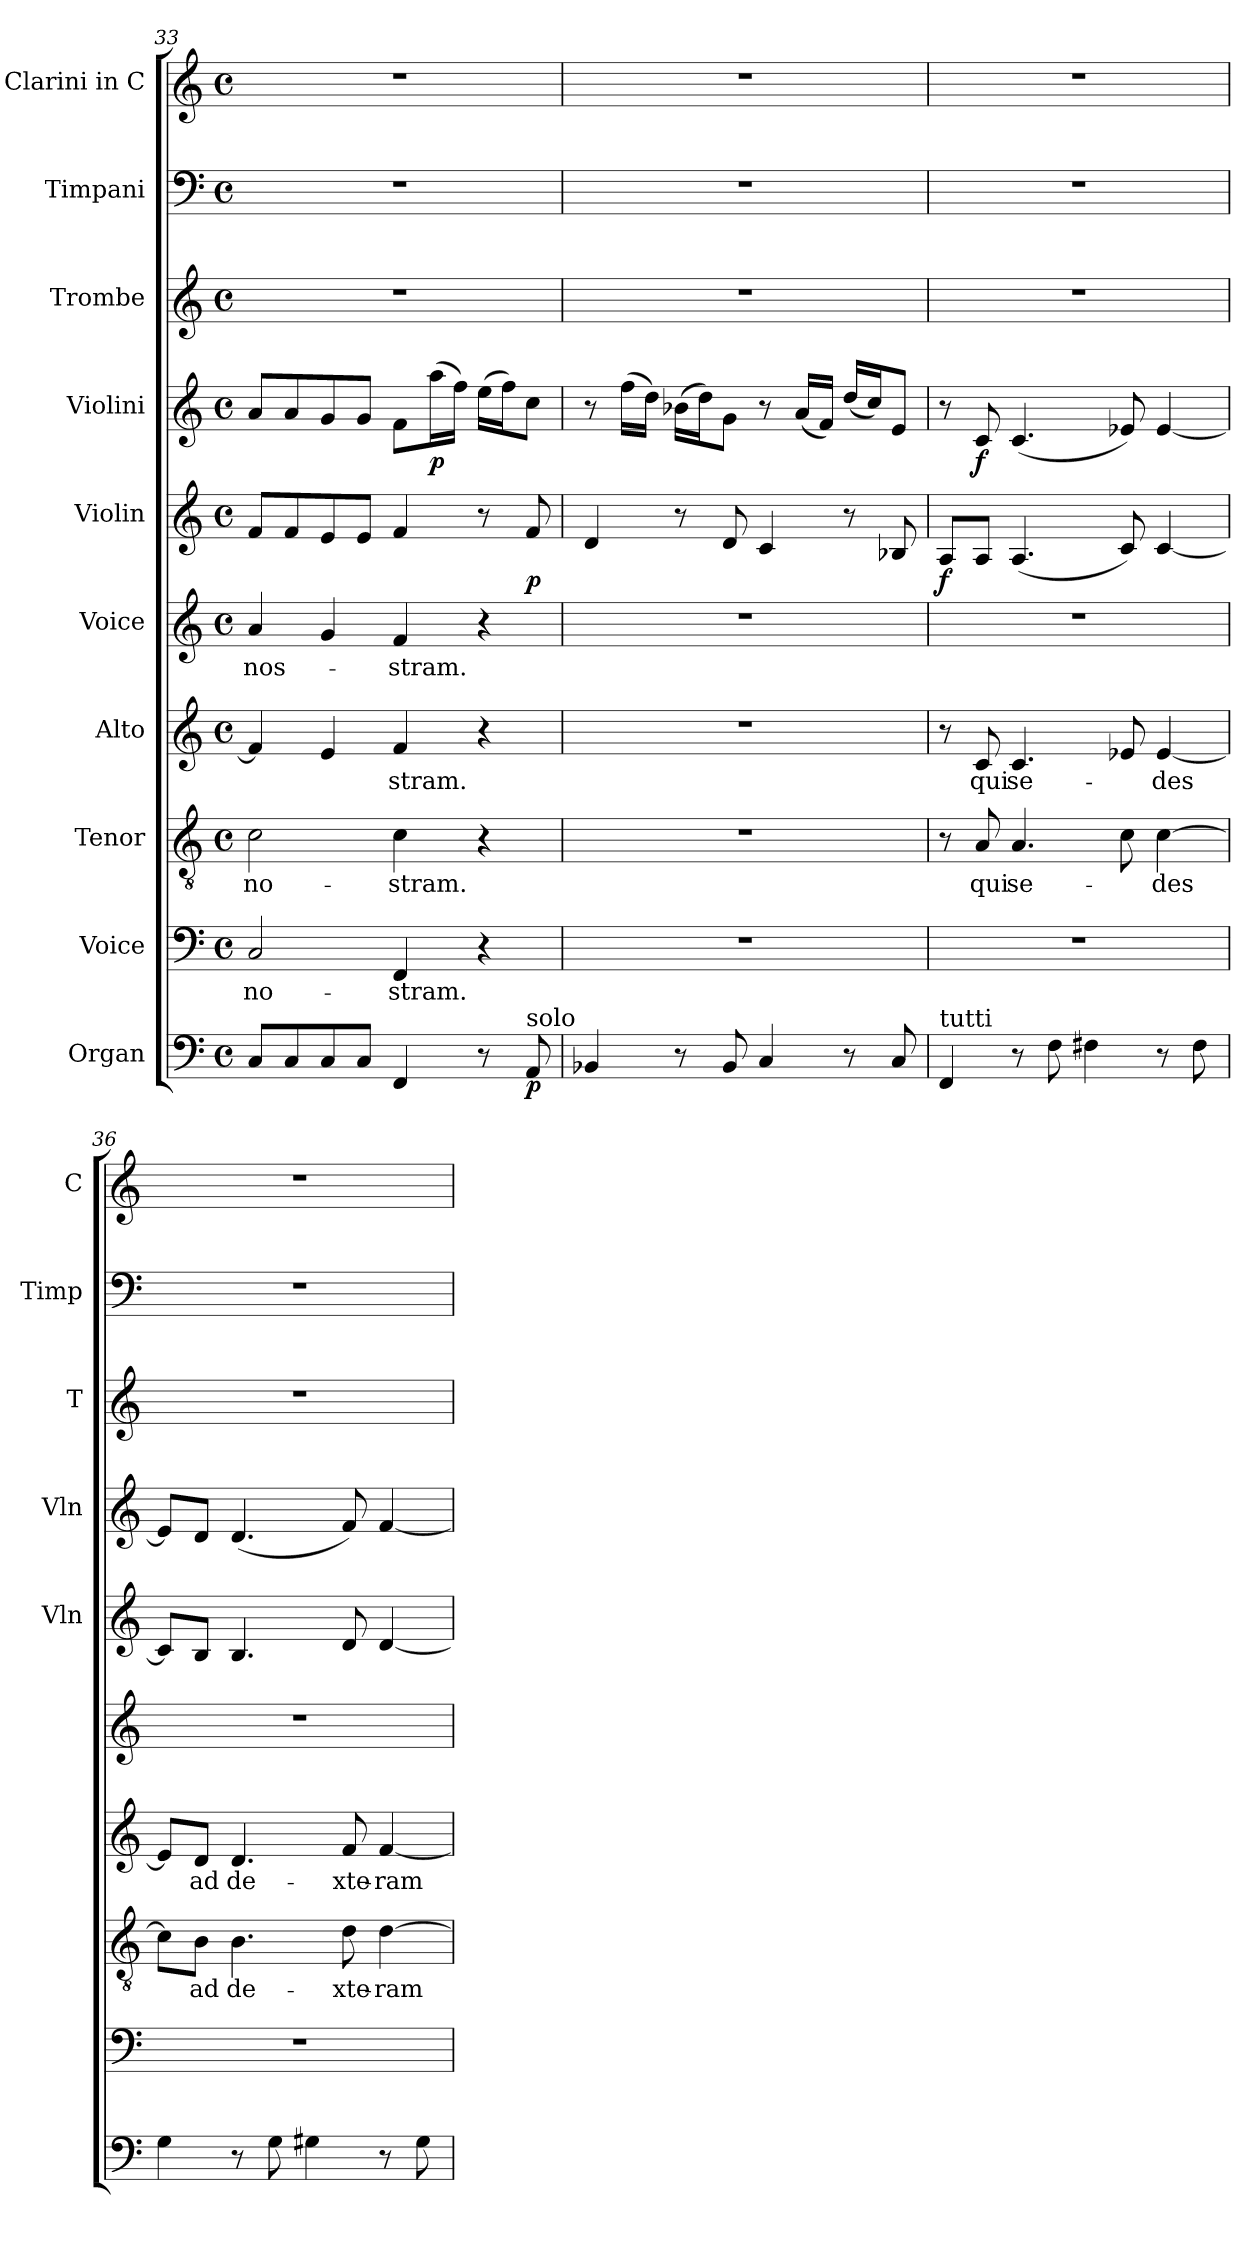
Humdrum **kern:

**kern	**dynam	**kern	**text	**kern	**text	**kern	**text	**kern	**text	**kern	**dynam	**kern	**dynam	**kern	**kern	**kern
*part10	*part10	*part9	*part9	*part8	*part8	*part7	*part7	*part6	*part6	*part5	*part5	*part4	*part4	*part3	*part2	*part1
*staff10	*staff10	*staff9	*staff9	*staff8	*staff8	*staff7	*staff7	*staff6	*staff6	*staff5	*staff5	*staff4	*staff4	*staff3	*staff2	*staff1
*I"Organ	*	*I"Voice	*	*I"Tenor	*	*I"Alto	*	*I"Voice	*	*I"Violin	*	*I"Violini	*	*I"Trombe	*I"Timpani	*I"Clarini in C
*	*	*	*	*	*	*	*	*	*	*I'Vln	*	*I'Vln	*	*I'T	*I'Timp	*I'C
*clefF4	*	*clefF4	*	*clefGv2	*	*clefG2	*	*clefG2	*	*clefG2	*	*clefG2	*	*clefG2	*clefF4	*clefG2
*k[]	*	*k[]	*	*k[]	*	*k[]	*	*k[]	*	*k[]	*	*k[]	*	*k[]	*k[]	*k[]
*M4/4	*	*M4/4	*	*M4/4	*	*M4/4	*	*M4/4	*	*M4/4	*	*M4/4	*	*M4/4	*M4/4	*M4/4
*met(c)	*	*met(c)	*	*met(c)	*	*met(c)	*	*met(c)	*	*met(c)	*	*met(c)	*	*met(c)	*met(c)	*met(c)
=33	=33	=33	=33	=33	=33	=33	=33	=33	=33	=33	=33	=33	=33	=33	=33	=33
!	!	!	!LO:LY:b	!	!LO:LY:b	!	!	!	!LO:LY:b	!	!	!	!	!	!	!
8C/L	.	2C/	no-	2c\	no-	4f/]	.	4a/	nos-	8f/L	.	8a/L	.	1r	1r	1r
8C/	.	.	.	.	.	.	.	.	.	8f/	.	8a/	.	.	.	.
8C/	.	.	.	.	.	4e/	.	4g/	.	8e/	.	8g/	.	.	.	.
8C/J	.	.	.	.	.	.	.	.	.	8e/J	.	8g/J	.	.	.	.
!	!	!	!LO:LY:b	!	!LO:LY:b	!	!LO:LY:b	!	!LO:LY:b	!	!	!	!	!	!	!
4FF/	.	4FF/	-stram.	4c\	-stram.	4f/	-stram.	4f/	-stram.	4f/	.	8f\L	.	.	.	.
!	!	!	!	!	!	!	!	!	!	!	!	!	!LO:DY:b	!	!	!
.	.	.	.	.	.	.	.	.	.	.	.	(16aa\L	p	.	.	.
.	.	.	.	.	.	.	.	.	.	.	.	16ff\JJ)	.	.	.	.
8r	.	4r	.	4r	.	4r	.	4r	.	8r	.	(16ee\LL	.	.	.	.
.	.	.	.	.	.	.	.	.	.	.	.	16ff\J)	.	.	.	.
!LO:TX:a:t=solo	!	!	!	!	!	!	!	!	!	!	!	!	!	!	!	!
!	!LO:DY:b	!	!	!	!	!	!	!	!	!	!LO:DY:b	!	!	!	!	!
8AA/	p	.	.	.	.	.	.	.	.	8f/	p	8cc\J	.	.	.	.
=34	=34	=34	=34	=34	=34	=34	=34	=34	=34	=34	=34	=34	=34	=34	=34	=34
4BB-X/	.	1r	.	1r	.	1r	.	1r	.	4d/	.	8r	.	1r	1r	1r
.	.	.	.	.	.	.	.	.	.	.	.	(16ff\LL	.	.	.	.
.	.	.	.	.	.	.	.	.	.	.	.	16dd\JJ)	.	.	.	.
8r	.	.	.	.	.	.	.	.	.	8r	.	(16b-X\LL	.	.	.	.
.	.	.	.	.	.	.	.	.	.	.	.	16dd\J)	.	.	.	.
8BB-/	.	.	.	.	.	.	.	.	.	8d/	.	8g\J	.	.	.	.
4C/	.	.	.	.	.	.	.	.	.	4c/	.	8r	.	.	.	.
.	.	.	.	.	.	.	.	.	.	.	.	(16a/LL	.	.	.	.
.	.	.	.	.	.	.	.	.	.	.	.	16f/JJ)	.	.	.	.
8r	.	.	.	.	.	.	.	.	.	8r	.	(16dd/LL	.	.	.	.
.	.	.	.	.	.	.	.	.	.	.	.	16cc/J)	.	.	.	.
8C/	.	.	.	.	.	.	.	.	.	8B-X/	.	8e/J	.	.	.	.
!!LO:PB:g=z
=35	=35	=35	=35	=35	=35	=35	=35	=35	=35	=35	=35	=35	=35	=35	=35	=35
!LO:TX:a:t=tutti	!	!	!	!	!	!	!	!	!	!	!	!	!	!	!	!
!	!	!	!	!	!	!	!	!	!	!	!LO:DY:b	!	!	!	!	!
4FF/	.	1r	.	8r	.	8r	.	1r	.	8A/L	f	8r	.	1r	1r	1r
!	!	!	!	!	!LO:LY:b	!	!LO:LY:b	!	!	!	!	!	!LO:DY:b	!	!	!
.	.	.	.	8A/	qui	8c/	qui	.	.	8A/J	.	8c/	f	.	.	.
!	!	!	!	!	!LO:LY:b	!	!LO:LY:b	!	!	!	!	!	!	!	!	!
8r	.	.	.	4.A/	se-	4.c/	se-	.	.	(4.A/	.	(4.c/	.	.	.	.
8F\	.	.	.	.	.	.	.	.	.	.	.	.	.	.	.	.
4F#X\	.	.	.	.	.	.	.	.	.	.	.	.	.	.	.	.
.	.	.	.	8c\	.	8e-X/	.	.	.	8c/)	.	8e-X/)	.	.	.	.
!	!	!	!	!	!LO:LY:b	!	!LO:LY:b	!	!	!	!	!	!	!	!	!
8r	.	.	.	[4c\	-des	[4e-/	-des	.	.	[4c/	.	[4e-/	.	.	.	.
8F#\	.	.	.	.	.	.	.	.	.	.	.	.	.	.	.	.
=36	=36	=36	=36	=36	=36	=36	=36	=36	=36	=36	=36	=36	=36	=36	=36	=36
4G\	.	1r	.	8c\L]	.	8e-/L]	.	1r	.	8c/L]	.	8e-/L]	.	1r	1r	1r
!	!	!	!	!	!LO:LY:b	!	!LO:LY:b	!	!	!	!	!	!	!	!	!
.	.	.	.	8B\J	ad	8d/J	ad	.	.	8B/J	.	8d/J	.	.	.	.
!	!	!	!	!	!LO:LY:b	!	!LO:LY:b	!	!	!	!	!	!	!	!	!
8r	.	.	.	4.B\	de-	4.d/	de-	.	.	4.B/	.	(4.d/	.	.	.	.
8G\	.	.	.	.	.	.	.	.	.	.	.	.	.	.	.	.
4G#X\	.	.	.	.	.	.	.	.	.	.	.	.	.	.	.	.
!	!	!	!	!	!LO:LY:b	!	!LO:LY:b	!	!	!	!	!	!	!	!	!
.	.	.	.	8d\	-xte-	8f/	-xte-	.	.	8d/	.	8f/)	.	.	.	.
!	!	!	!	!	!LO:LY:b	!	!LO:LY:b	!	!	!	!	!	!	!	!	!
8r	.	.	.	[4d\	-ram	[4f/	-ram	.	.	[4d/	.	[4f/	.	.	.	.
8G#\	.	.	.	.	.	.	.	.	.	.	.	.	.	.	.	.
=	=	=	=	=	=	=	=	=	=	=	=	=	=	=	=	=
*-	*-	*-	*-	*-	*-	*-	*-	*-	*-	*-	*-	*-	*-	*-	*-	*-
